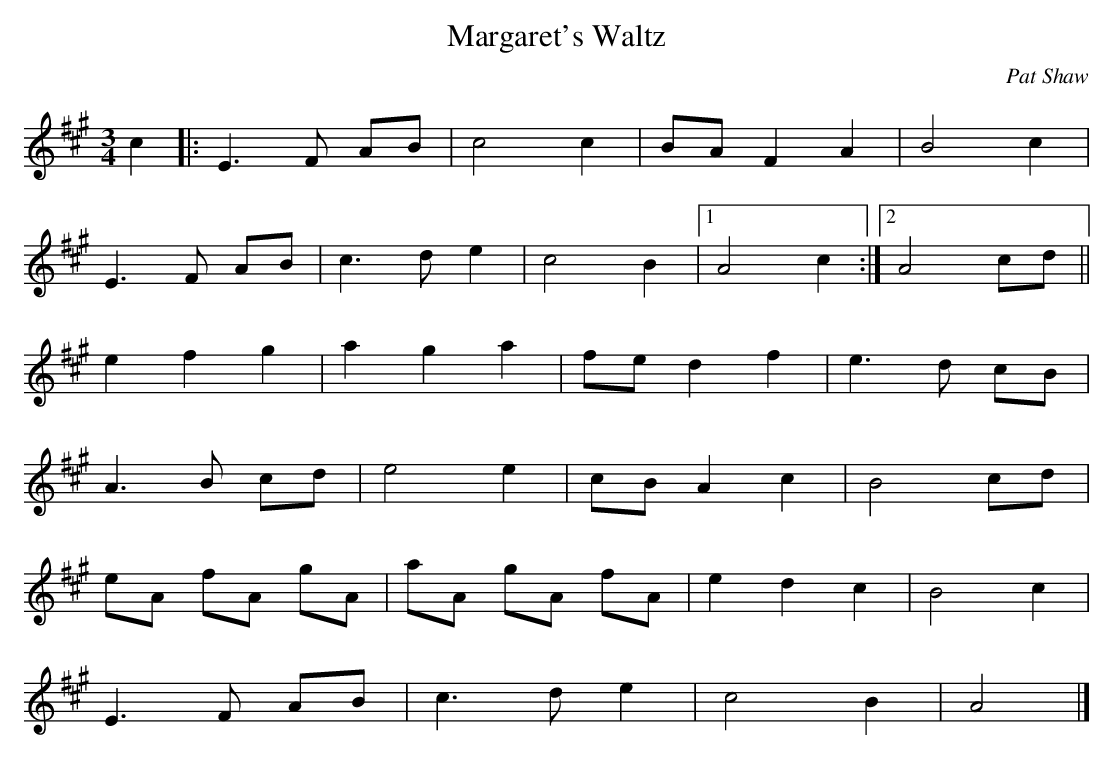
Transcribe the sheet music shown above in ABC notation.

X:1
T:Margaret's Waltz
M:3/4
L:1/8
C:Pat Shaw
K:A
c2|:E3 F AB|c4c2|BA F2A2|B4 c2|
E3 F AB|c3 d e2|c4B2|1 A4c2:|2 A4 cd||
e2 f2 g2| a2 g2 a2|fe d2f2|e3 d cB|
A3 B cd|e4e2|cB A2c2|B4 cd|
eA fA gA| aA gA fA|e2 d2 c2|B4 c2|
E3 F AB|c3 d e2|c4B2|A4|]
